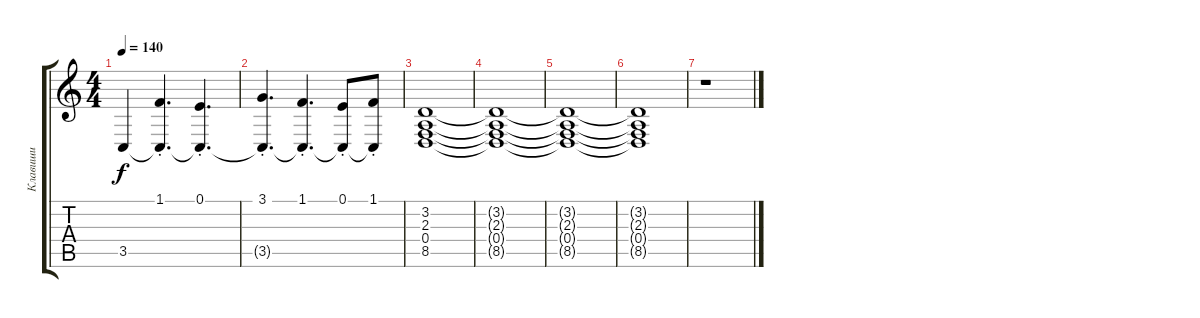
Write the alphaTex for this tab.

\track ("Клавиши" "Клавиши") {instrument choiraahs}
\staff {score tabs}
\tuning (E4 B3 G3 D3 A2 E2) {hide}
\ts (4 4)
\tempo 140
\clef g2
\ks c
3.5.4{dy f} (1.1{st} 3.5{t}).4{d} (0.1{st} 3.5{t}).4{d} |
(3.1{st} 3.5{t}).4{d} (1.1{st} 3.5{t}).4{d} (0.1{st} 3.5{t}).8 (1.1{st} 3.5{t}).8 |
(3.2 2.3 0.4 8.5).1 |
(3.2{t} 2.3{t} 0.4{t} 8.5{t}).1 |
(3.2{t} 2.3{t} 0.4{t} 8.5{t}).1 |
(3.2{t} 2.3{t} 0.4{t} 8.5{t}).1 |
r.1
